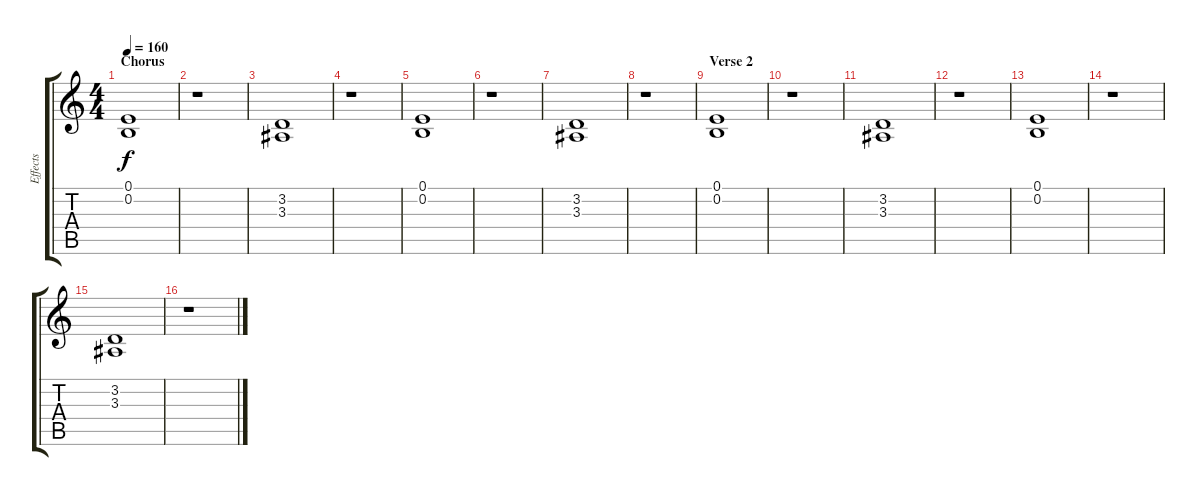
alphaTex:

\track ("Effects" "Effects") {instrument birdtweet}
\staff {score tabs}
\tuning (E4 B3 G3 D3 A2 E2) {hide}
\ts (4 4)
\section ("" "Chorus")
\tempo 160
\clef g2
\ks c
(0.1 0.2).1{dy f} |
r.1 |
(3.2 3.3).1 |
r.1 |
(0.1 0.2).1 |
r.1 |
(3.2 3.3).1 |
r.1 |
\section ("" "Verse 2")
(0.1 0.2).1 |
r.1 |
(3.2 3.3).1 |
r.1 |
(0.1 0.2).1 |
r.1 |
(3.2 3.3).1 |
r.1
